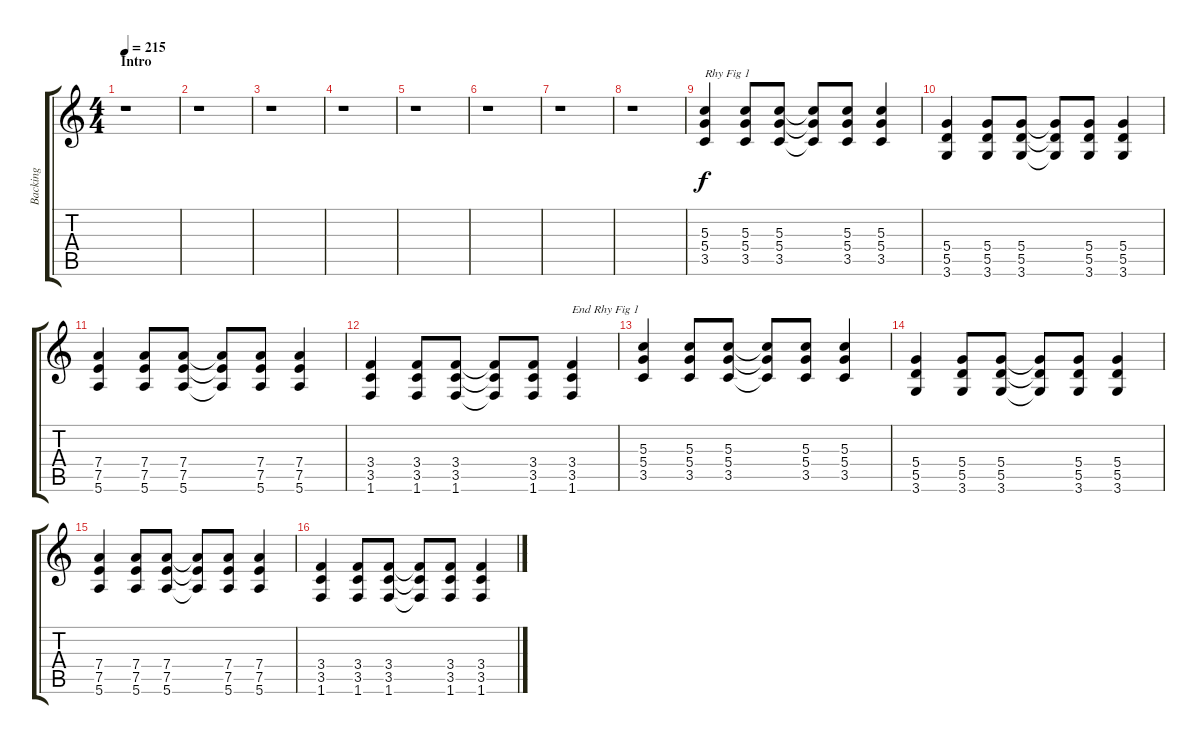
\track ("Backing" "Backing") {instrument distortionguitar}
\staff {score tabs}
\tuning (E4 B3 G3 D3 A2 E2) {hide}
\ts (4 4)
\section ("" "Intro")
\tempo 215
\clef g2
\ks c
r.1{dy f instrument distortionguitar} |
r.1 |
r.1 |
r.1 |
r.1 |
r.1 |
r.1 |
r.1 |
(5.3 5.4 3.5).4{txt "Rhy Fig 1"} (5.3 5.4 3.5).8 (5.3 5.4 3.5).8 (5.3{t} 5.4{t} 3.5{t}).8 (5.3 5.4 3.5).8 (5.3 5.4 3.5).4 |
(5.4 5.5 3.6).4 (5.4 5.5 3.6).8 (5.4 5.5 3.6).8 (5.4{t} 5.5{t} 3.6{t}).8 (5.4 5.5 3.6).8 (5.4 5.5 3.6).4 |
(7.4 7.5 5.6).4 (7.4 7.5 5.6).8 (7.4 7.5 5.6).8 (7.4{t} 7.5{t} 5.6{t}).8 (7.4 7.5 5.6).8 (7.4 7.5 5.6).4 |
(3.4 3.5 1.6).4 (3.4 3.5 1.6).8 (3.4 3.5 1.6).8 (3.4{t} 3.5{t} 1.6{t}).8 (3.4 3.5 1.6).8 (3.4 3.5 1.6).4{txt "End Rhy Fig 1"} |
(5.3 5.4 3.5).4 (5.3 5.4 3.5).8 (5.3 5.4 3.5).8 (5.3{t} 5.4{t} 3.5{t}).8 (5.3 5.4 3.5).8 (5.3 5.4 3.5).4 |
(5.4 5.5 3.6).4 (5.4 5.5 3.6).8 (5.4 5.5 3.6).8 (5.4{t} 5.5{t} 3.6{t}).8 (5.4 5.5 3.6).8 (5.4 5.5 3.6).4 |
(7.4 7.5 5.6).4 (7.4 7.5 5.6).8 (7.4 7.5 5.6).8 (7.4{t} 7.5{t} 5.6{t}).8 (7.4 7.5 5.6).8 (7.4 7.5 5.6).4 |
(3.4 3.5 1.6).4 (3.4 3.5 1.6).8 (3.4 3.5 1.6).8 (3.4{t} 3.5{t} 1.6{t}).8 (3.4 3.5 1.6).8 (3.4 3.5 1.6).4
